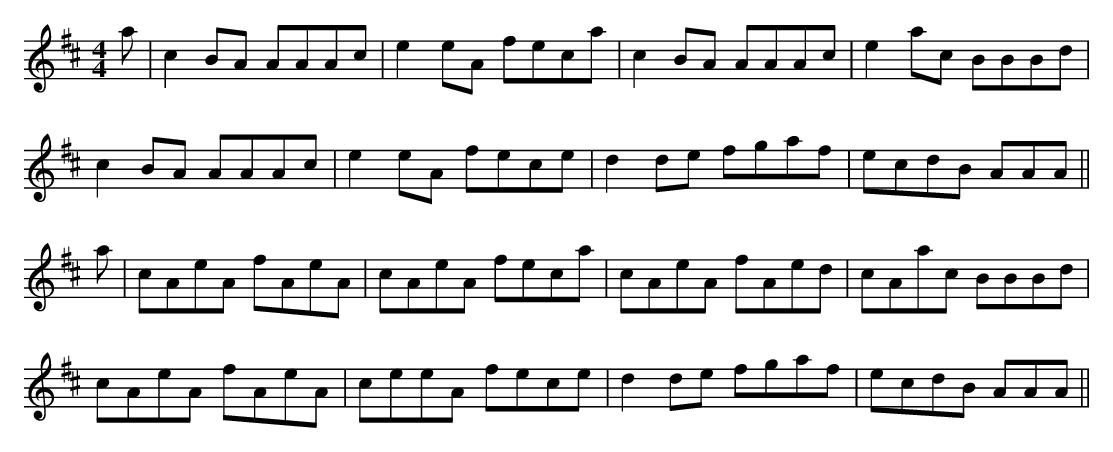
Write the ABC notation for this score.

X:1
M:4/4
K:Amix
a|c2BA AAAc|e2eA feca|c2BA AAAc|e2ac BBBd|
c2BA AAAc|e2eA fece|d2de fgaf|ecdB AAA||
a|cAeA fAeA|cAeA feca|cAeA fAed|cAac BBBd|
cAeA fAeA|ceeA fece|d2de fgaf|ecdB AAA||
